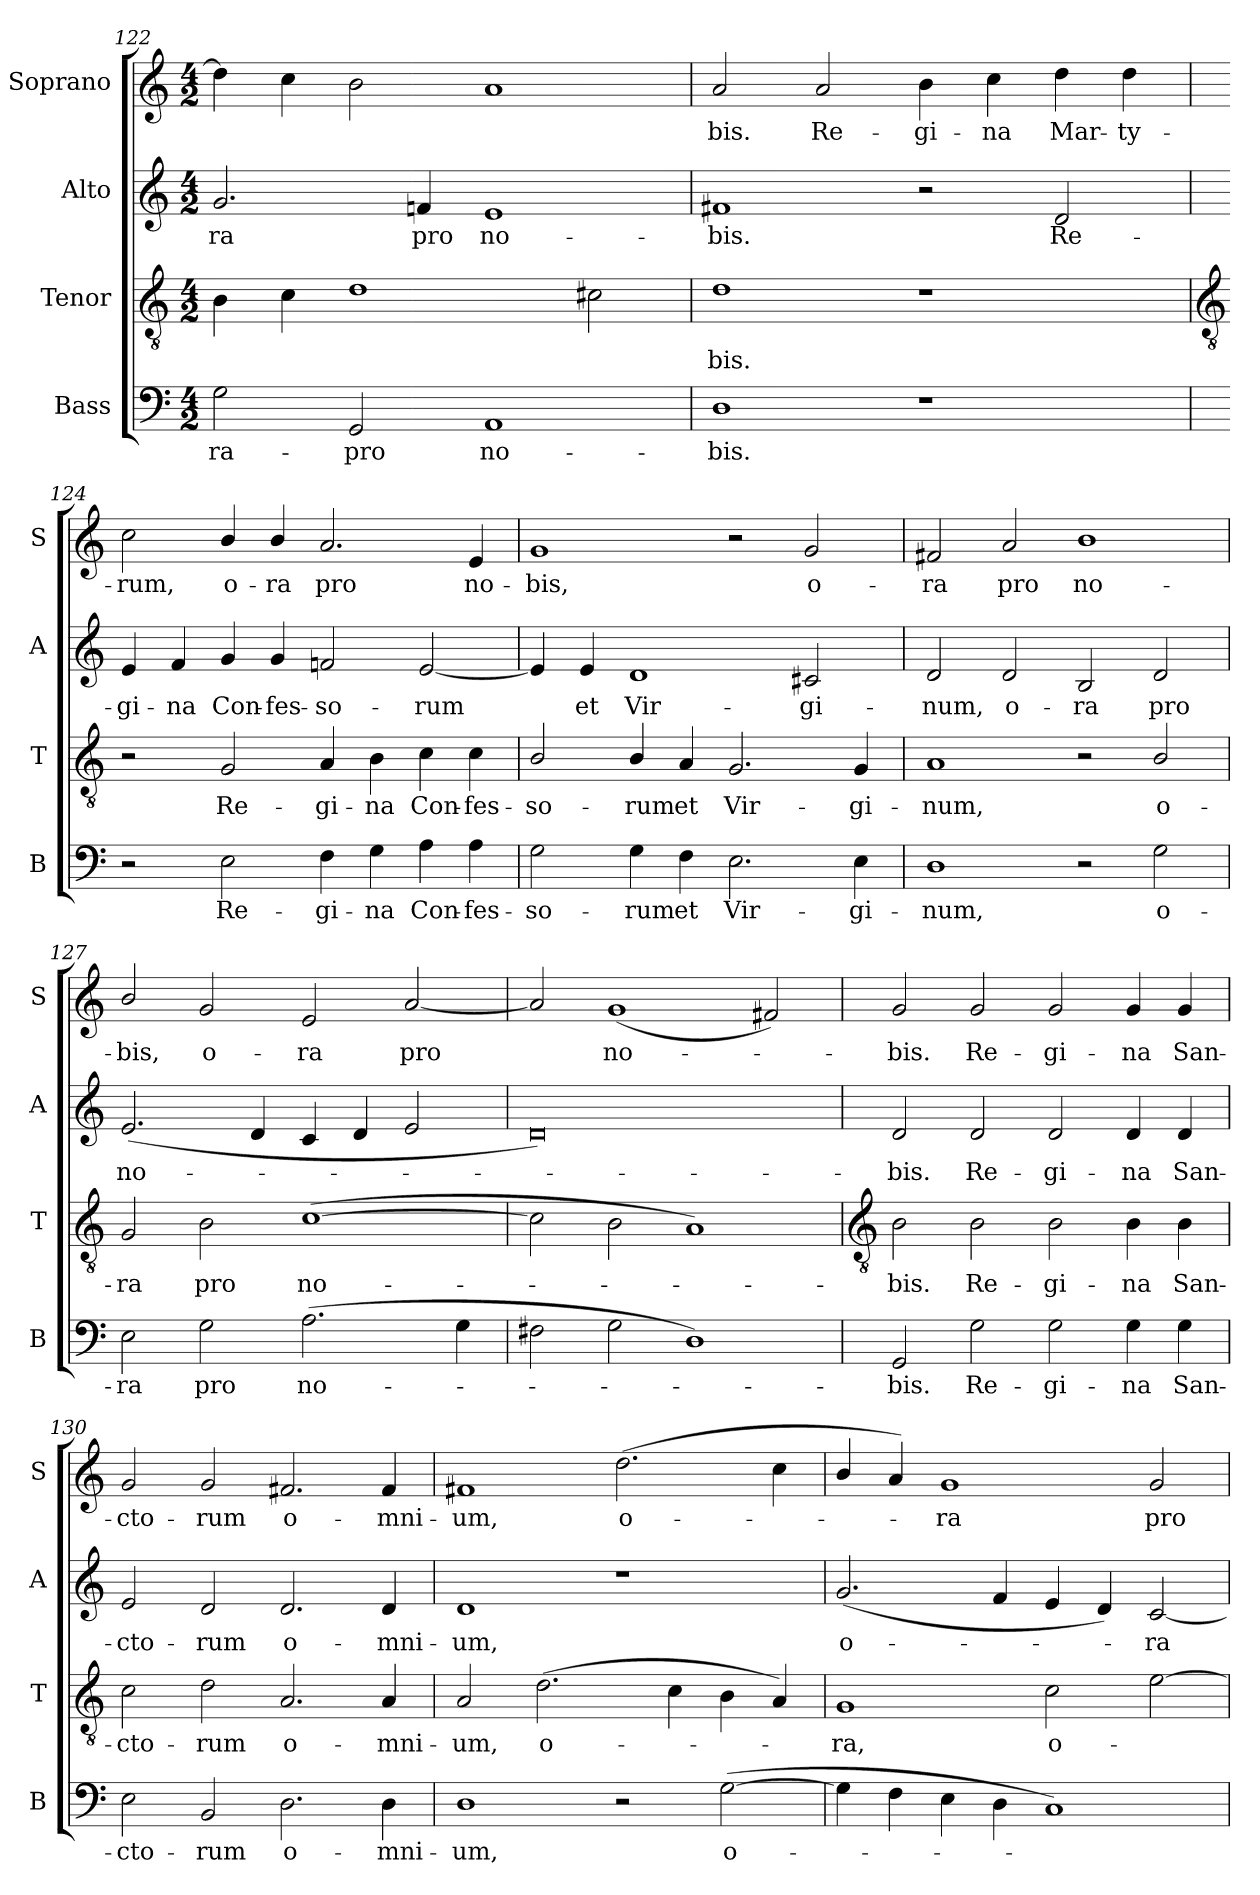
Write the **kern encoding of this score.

**kern	**text	**kern	**text	**kern	**text	**kern	**text
*part4	*part4	*part3	*part3	*part2	*part2	*part1	*part1
*staff4	*staff4	*staff3	*staff3	*staff2	*staff2	*staff1	*staff1
*I"Bass	*	*I"Tenor	*	*I"Alto	*	*I"Soprano	*
*I'B	*	*I'T	*	*I'A	*	*I'S	*
*clefF4	*	*clefGv2	*	*clefG2	*	*clefG2	*
*k[]	*	*k[]	*	*k[]	*	*k[]	*
*C:	*	*C:	*	*C:	*	*C:	*
*M4/2	*	*M4/2	*	*M4/2	*	*M4/2	*
=122	=122	=122	=122	=122	=122	=122	=122
!	!LO:LY:b	!	!	!	!LO:LY:b	!	!
2G	-ra-	4B	.	2.g	ra	4dd]	.
.	.	4c	.	.	.	4cc	.
!	!LO:LY:b	!	!	!	!	!	!
2GG	-pro	1d	.	.	.	2b	.
!	!	!	!	!	!LO:LY:b	!	!
.	.	.	.	4fn	pro	.	.
!	!LO:LY:b	!	!	!	!LO:LY:b	!	!
1AA	no-	.	.	1e	no-	1a	.
.	.	2c#X	.	.	.	.	.
=123	=123	=123	=123	=123	=123	=123	=123
!	!LO:LY:b	!	!LO:LY:b	!	!LO:LY:b	!	!LO:LY:b
1D	-bis.	1d	bis.	1f#X	-bis.	2a	bis.
!	!	!	!	!	!	!	!LO:LY:b
.	.	.	.	.	.	2a	Re-
!	!	!	!	!	!	!	!LO:LY:b
1r	.	1r	.	2r	.	4b	-gi-
!	!	!	!	!	!	!	!LO:LY:b
.	.	.	.	.	.	4cc	-na
!	!	!	!	!	!LO:LY:b	!	!LO:LY:b
.	.	.	.	2d	Re-	4dd	Mar-
!	!	!	!	!	!	!	!LO:LY:b
.	.	.	.	.	.	4dd	-ty-
!!LO:LB:g=z
=124	=124	=124	=124	=124	=124	=124	=124
*	*	*clefGv2	*	*	*	*	*
!	!	!	!	!	!LO:LY:b	!	!LO:LY:b
2r	.	2r	.	4e	-gi-	2cc	-rum,
!	!	!	!	!	!LO:LY:b	!	!
.	.	.	.	4f	-na	.	.
!	!LO:LY:b	!	!LO:LY:b	!	!LO:LY:b	!	!LO:LY:b
2E	Re-	2G	Re-	4g	Con-	4b/	o-
!	!	!	!	!	!LO:LY:b	!	!LO:LY:b
.	.	.	.	4g	-fes-	4b/	-ra
!	!LO:LY:b	!	!LO:LY:b	!	!LO:LY:b	!	!LO:LY:b
4F	-gi-	4A	-gi-	2fn	-so-	2.a	pro
!	!LO:LY:b	!	!LO:LY:b	!	!	!	!
4G	-na	4B	-na	.	.	.	.
!	!LO:LY:b	!	!LO:LY:b	!	!LO:LY:b	!	!
4A	Con-	4c	Con-	[2e	-rum	.	.
!	!LO:LY:b	!	!LO:LY:b	!	!	!	!LO:LY:b
4A	-fes-	4c	-fes-	.	.	4e	no-
=125	=125	=125	=125	=125	=125	=125	=125
!	!LO:LY:b	!	!LO:LY:b	!	!	!	!LO:LY:b
2G	-so-	2B/	-so-	4e]	.	1g	-bis,
!	!	!	!	!	!LO:LY:b	!	!
.	.	.	.	4e	et	.	.
!	!LO:LY:b	!	!LO:LY:b	!	!LO:LY:b	!	!
4G	-rum	4B/	-rum	1d	Vir-	.	.
!	!LO:LY:b	!	!LO:LY:b	!	!	!	!
4F	et	4A	et	.	.	.	.
!	!LO:LY:b	!	!LO:LY:b	!	!	!	!
2.E	Vir-	2.G	Vir-	.	.	2r	.
!	!	!	!	!	!LO:LY:b	!	!LO:LY:b
.	.	.	.	2c#X	-gi-	2g	o-
!	!LO:LY:b	!	!LO:LY:b	!	!	!	!
4E	-gi-	4G	-gi-	.	.	.	.
=126	=126	=126	=126	=126	=126	=126	=126
!	!LO:LY:b	!	!LO:LY:b	!	!LO:LY:b	!	!LO:LY:b
1D	-num,	1A	-num,	2d	-num,	2f#X	-ra
!	!	!	!	!	!LO:LY:b	!	!LO:LY:b
.	.	.	.	2d	o-	2a	pro
!	!	!	!	!	!LO:LY:b	!	!LO:LY:b
2r	.	2r	.	2B	-ra	1b	no-
!	!LO:LY:b	!	!LO:LY:b	!	!LO:LY:b	!	!
2G	o-	2B/	o-	2d	pro	.	.
=127	=127	=127	=127	=127	=127	=127	=127
!	!LO:LY:b	!	!LO:LY:b	!	!LO:LY:b	!	!LO:LY:b
2E	-ra	2G	-ra	(<2.e	no-	2b/	-bis,
!	!LO:LY:b	!	!LO:LY:b	!	!	!	!LO:LY:b
2G	pro	2B	pro	.	.	2g	o-
.	.	.	.	4d	.	.	.
!	!LO:LY:b	!	!LO:LY:b	!	!	!	!LO:LY:b
(>2.A	no-	(>[1c	no-	4c	.	2e	-ra
.	.	.	.	4d	.	.	.
!	!	!	!	!	!	!	!LO:LY:b
.	.	.	.	2e	.	[2a	pro
4G	.	.	.	.	.	.	.
=128	=128	=128	=128	=128	=128	=128	=128
2F#X	.	2c]	.	0d)	.	2a]	.
!	!	!	!	!	!	!	!LO:LY:b
2G	.	2B	.	.	.	(<1g	no-
1D)	.	1A)	.	.	.	.	.
.	.	.	.	.	.	2f#X)	.
!!LO:LB:g=z
=129	=129	=129	=129	=129	=129	=129	=129
*	*	*clefGv2	*	*	*	*	*
!	!LO:LY:b	!	!LO:LY:b	!	!LO:LY:b	!	!LO:LY:b
2GG	bis.	2B	bis.	2d	bis.	2g	bis.
!	!LO:LY:b	!	!LO:LY:b	!	!LO:LY:b	!	!LO:LY:b
2G	Re-	2B	Re-	2d	Re-	2g	Re-
!	!LO:LY:b	!	!LO:LY:b	!	!LO:LY:b	!	!LO:LY:b
2G	-gi-	2B	-gi-	2d	-gi-	2g	-gi-
!	!LO:LY:b	!	!LO:LY:b	!	!LO:LY:b	!	!LO:LY:b
4G	-na	4B	-na	4d	-na	4g	-na
!	!LO:LY:b	!	!LO:LY:b	!	!LO:LY:b	!	!LO:LY:b
4G	San-	4B	San-	4d	San-	4g	San-
=130	=130	=130	=130	=130	=130	=130	=130
!	!LO:LY:b	!	!LO:LY:b	!	!LO:LY:b	!	!LO:LY:b
2E	-cto-	2c	-cto-	2e	-cto-	2g	-cto-
!	!LO:LY:b	!	!LO:LY:b	!	!LO:LY:b	!	!LO:LY:b
2BB	-rum	2d	-rum	2d	-rum	2g	-rum
!	!LO:LY:b	!	!LO:LY:b	!	!LO:LY:b	!	!LO:LY:b
2.D	o-	2.A	o-	2.d	o-	2.f#X	o-
!	!LO:LY:b	!	!LO:LY:b	!	!LO:LY:b	!	!LO:LY:b
4D	-mni-	4A	-mni-	4d	-mni-	4f#	-mni-
=131	=131	=131	=131	=131	=131	=131	=131
!	!LO:LY:b	!	!LO:LY:b	!	!LO:LY:b	!	!LO:LY:b
1D	-um,	2A	-um,	1d	-um,	1f#X	-um,
!	!	!	!LO:LY:b	!	!	!	!
.	.	(>2.d	o-	.	.	.	.
!	!	!	!	!	!	!	!LO:LY:b
2r	.	.	.	1r	.	(<2.dd	o-
.	.	4c	.	.	.	.	.
!	!LO:LY:b	!	!	!	!	!	!
(>[2G	o-	4B	.	.	.	.	.
.	.	4A)	.	.	.	4cc	.
=132	=132	=132	=132	=132	=132	=132	=132
!	!	!	!LO:LY:b	!	!LO:LY:b	!	!
4G]	.	1G	ra,	(<2.g	o-	4b/	.
4F	.	.	.	.	.	4a)	.
!	!	!	!	!	!	!	!LO:LY:b
4E	.	.	.	.	.	1g	ra
4D	.	.	.	4f	.	.	.
!	!	!	!LO:LY:b	!	!	!	!
1C)	.	2c	o-	4e	.	.	.
.	.	.	.	4d)	.	.	.
!	!	!	!	!	!LO:LY:b	!	!LO:LY:b
.	.	[2e	.	[2c	ra	2g	pro
=	=	=	=	=	=	=	=
*-	*-	*-	*-	*-	*-	*-	*-
